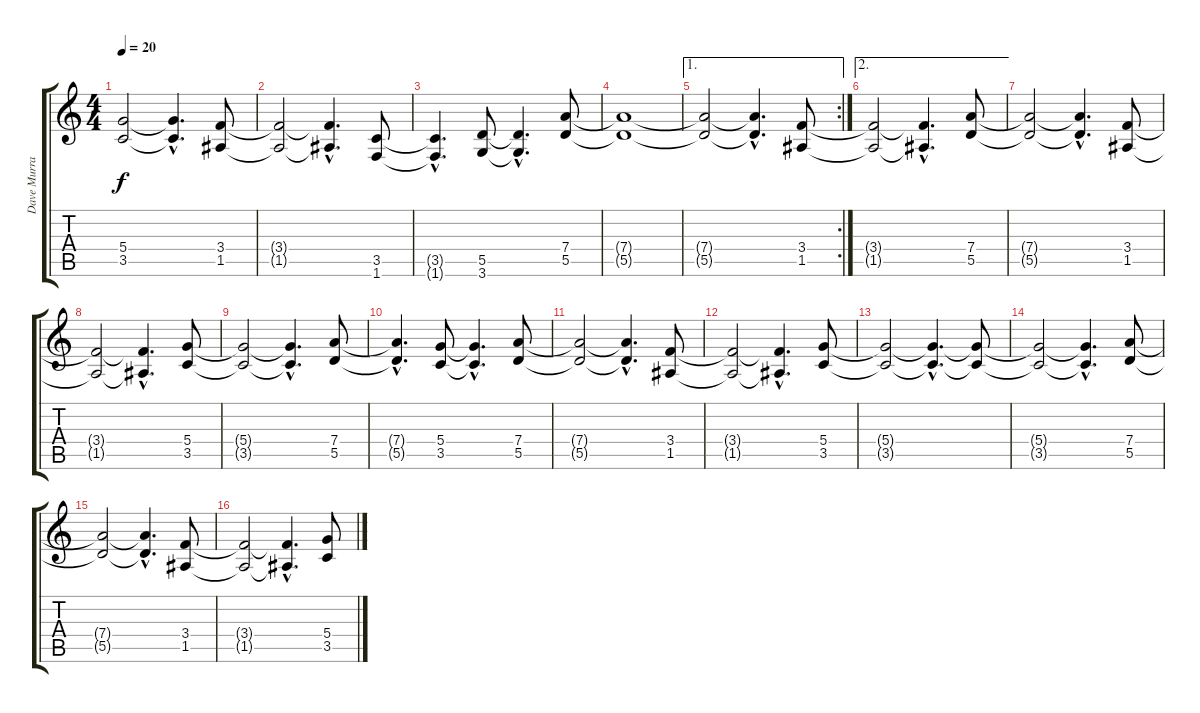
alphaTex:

\track ("Dave Murray" "Dave Murra") {instrument overdrivenguitar}
\staff {score tabs}
\tuning (E4 B3 G3 D3 A2 E2) {hide}
\ts (4 4)
\tempo 20
\clef g2
\ks c
(5.4{t} 3.5{t}).2{dy f} (5.4{hac t} 3.5{hac t}).4{d} (3.4 1.5).8 |
(3.4{t} 1.5{t}).2 (3.4{hac t} 1.5{hac t}).4{d} (3.5 1.6).8 |
(3.5{hac t} 1.6{hac t}).4{d} (5.5 3.6).8 (5.5{hac t} 3.6{hac t}).4{d} (7.4 5.5).8 |
(7.4{t} 5.5{t}).1 |
\ae 1
\rc 2
(7.4{t} 5.5{t}).2 (7.4{hac t} 5.5{hac t}).4{d} (3.4 1.5).8 |
\ae 2
(3.4{t} 1.5{t}).2 (3.4{hac t} 1.5{hac t}).4{d} (7.4 5.5).8 |
(7.4{t} 5.5{t}).2 (7.4{hac t} 5.5{hac t}).4{d} (3.4 1.5).8 |
(3.4{t} 1.5{t}).2 (3.4{hac t} 1.5{hac t}).4{d} (5.4 3.5).8 |
(5.4{t} 3.5{t}).2 (5.4{hac t} 3.5{hac t}).4{d} (7.4 5.5).8 |
(7.4{hac t} 5.5{hac t}).4{d} (5.4 3.5).8 (5.4{hac t} 3.5{hac t}).4{d} (7.4 5.5).8 |
(7.4{t} 5.5{t}).2 (7.4{hac t} 5.5{hac t}).4{d} (3.4 1.5).8 |
(3.4{t} 1.5{t}).2 (3.4{hac t} 1.5{hac t}).4{d} (5.4 3.5).8 |
(5.4{t} 3.5{t}).2 (5.4{hac t} 3.5{hac t}).4{d} (5.4{t} 3.5{t}).8 |
(5.4{t} 3.5{t}).2 (5.4{hac t} 3.5{hac t}).4{d} (7.4 5.5).8 |
(7.4{t} 5.5{t}).2 (7.4{hac t} 5.5{hac t}).4{d} (3.4 1.5).8 |
(3.4{t} 1.5{t}).2 (3.4{hac t} 1.5{hac t}).4{d} (5.4 3.5).8
